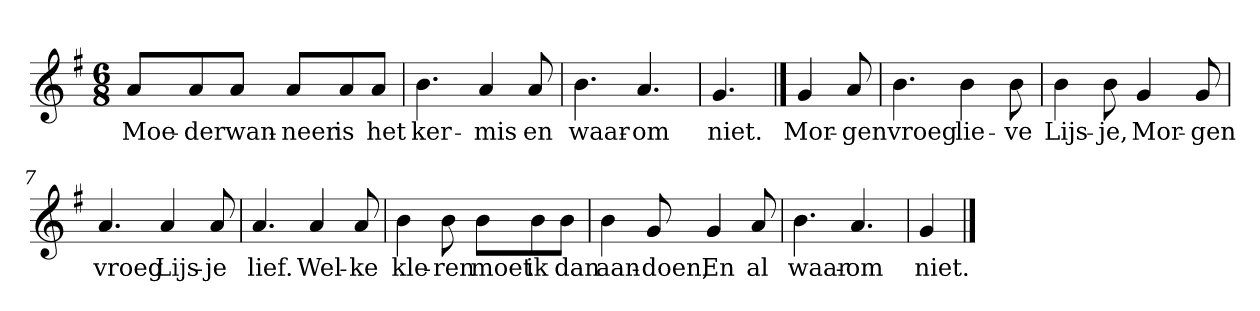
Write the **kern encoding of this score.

**kern	**text
*part1	*part1
*staff1	*staff1
*clefG2	*
*k[f#]	*
*G:	*
*M6/8	*
*MM120	*
=1	=1
8a/L	Moe-
8a/	-der
8a/J	wan-
8a/L	-neer
8a/	is
8a/J	het
=2	=2
4.b	ker-
4a	-mis
8a	en
=3	=3
4.b	waar-
4.a	-om
=4	=4
4.g	niet.
==	==
4g	Mor-
8a	-gen
=5	=5
4.b	vroeg
4b	lie-
8b	-ve
=6	=6
4b	Lijs-
8b	-je,
4g	Mor-
8g	-gen
=7	=7
4.a	vroeg
4a	Lijs-
8a	-je
=8	=8
4.a	lief.
4a	Wel-
8a	-ke
=9	=9
4b	kle-
8b	-ren
8b\L	moet
8b\	ik
8b\J	dan
=10	=10
4b	aan-
8g	-doen,
4g	En
8a	al
=11	=11
4.b	waar-
4.a	-om
=12	=12
4g	niet.
==	==
*-	*-
